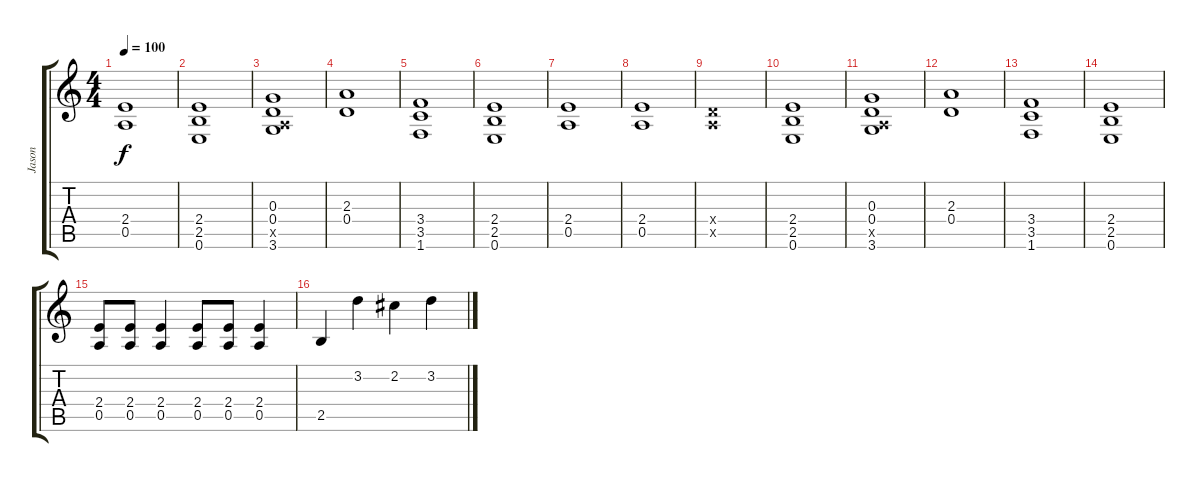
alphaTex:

\track ("Jason" "Jason") {instrument distortionguitar}
\staff {score tabs}
\tuning (E4 B3 G3 D3 A2 E2) {hide}
\ts (4 4)
\tempo 100
\clef g2
\ks c
(2.4{t} 0.5{t}).1{dy f} |
(2.4 2.5 0.6).1 |
(0.3 0.4 0.5{x} 3.6).1 |
(2.3 0.4).1 |
(3.4 3.5 1.6).1 |
(2.4 2.5 0.6).1 |
(2.4 0.5).1 |
(2.4 0.5).1 |
(0.4{x} 0.5{x}).1 |
(2.4 2.5 0.6).1 |
(0.3 0.4 0.5{x} 3.6).1 |
(2.3 0.4).1 |
(3.4 3.5 1.6).1 |
(2.4 2.5 0.6).1 |
(2.4 0.5).8 (2.4 0.5).8 (2.4 0.5).4 (2.4 0.5).8 (2.4 0.5).8 (2.4 0.5).4 |
2.5.4 3.2.4 2.2.4 3.2.4
